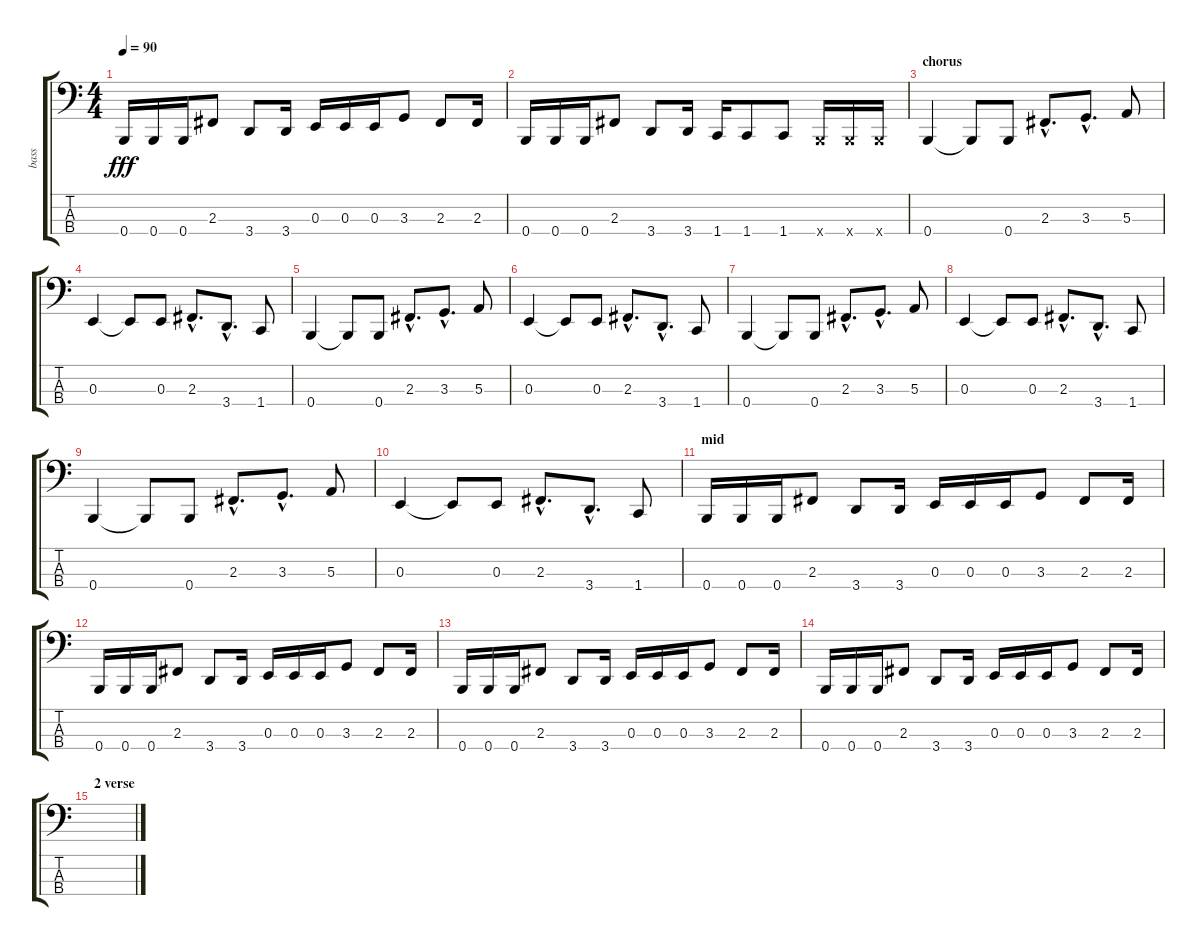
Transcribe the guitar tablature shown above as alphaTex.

\track ("bass" "bass") {instrument electricbassfinger}
\staff {score tabs}
\tuning (D2 A1 E1 B0) {hide}
\ts (4 4)
\tempo 90
\clef f4
\ks c
0.4.16{dy fff} 0.4.16 0.4.16 2.3.8 3.4.8 3.4.16 0.3.16 0.3.16 0.3.16 3.3.8 2.3.8 2.3.16 |
0.4.16 0.4.16 0.4.16 2.3.8 3.4.8 3.4.16 1.4.16 1.4.8 1.4.8 0.4{x}.16 0.4{x}.16 0.4{x}.16 |
\section ("" "chorus")
0.4.4 0.4{t}.8 0.4.8 2.3{hac}.8{d} 3.3{hac}.8{d} 5.3.8 |
0.3.4 0.3{t}.8 0.3.8 2.3{hac}.8{d} 3.4{hac}.8{d} 1.4.8 |
0.4.4 0.4{t}.8 0.4.8 2.3{hac}.8{d} 3.3{hac}.8{d} 5.3.8 |
0.3.4 0.3{t}.8 0.3.8 2.3{hac}.8{d} 3.4{hac}.8{d} 1.4.8 |
0.4.4 0.4{t}.8 0.4.8 2.3{hac}.8{d} 3.3{hac}.8{d} 5.3.8 |
0.3.4 0.3{t}.8 0.3.8 2.3{hac}.8{d} 3.4{hac}.8{d} 1.4.8 |
0.4.4 0.4{t}.8 0.4.8 2.3{hac}.8{d} 3.3{hac}.8{d} 5.3.8 |
0.3.4 0.3{t}.8 0.3.8 2.3{hac}.8{d} 3.4{hac}.8{d} 1.4.8 |
\section ("" "mid")
0.4.16 0.4.16 0.4.16 2.3.8 3.4.8 3.4.16 0.3.16 0.3.16 0.3.16 3.3.8 2.3.8 2.3.16 |
0.4.16 0.4.16 0.4.16 2.3.8 3.4.8 3.4.16 0.3.16 0.3.16 0.3.16 3.3.8 2.3.8 2.3.16 |
0.4.16 0.4.16 0.4.16 2.3.8 3.4.8 3.4.16 0.3.16 0.3.16 0.3.16 3.3.8 2.3.8 2.3.16 |
0.4.16 0.4.16 0.4.16 2.3.8 3.4.8 3.4.16 0.3.16 0.3.16 0.3.16 3.3.8 2.3.8 2.3.16 |
\section ("" "2 verse")
